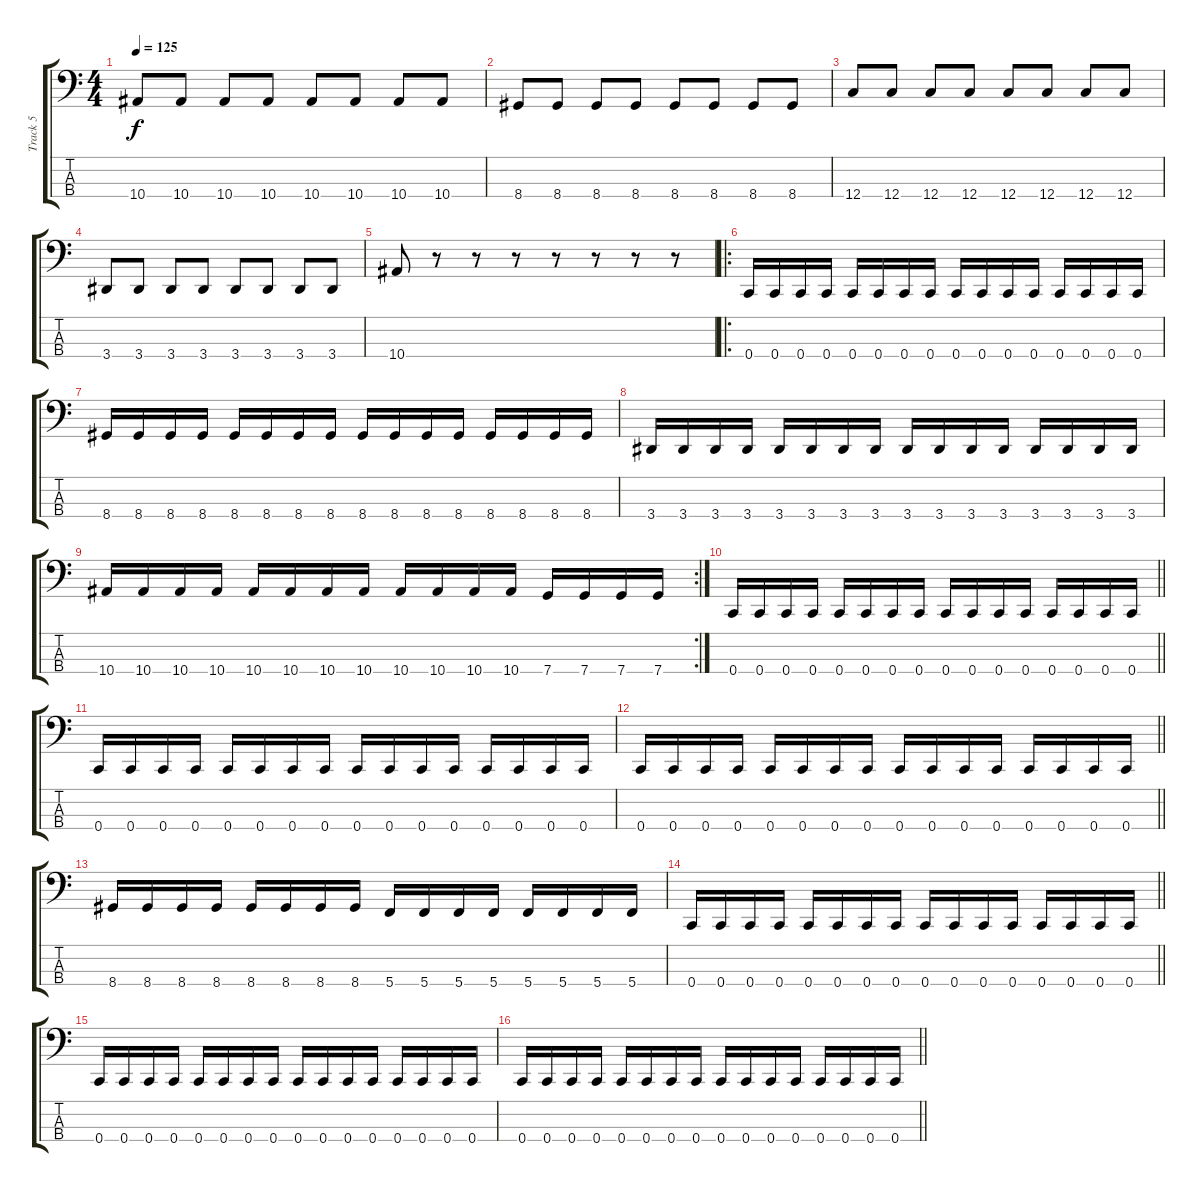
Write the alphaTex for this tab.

\track ("Track 5" "Track 5") {instrument electricbassfinger}
\staff {score tabs}
\tuning (F2 C2 G1 C1) {hide}
\ts (4 4)
\tempo 125
\clef f4
\ks c
10.4.8{dy f} 10.4.8 10.4.8 10.4.8 10.4.8 10.4.8 10.4.8 10.4.8 |
8.4.8 8.4.8 8.4.8 8.4.8 8.4.8 8.4.8 8.4.8 8.4.8 |
12.4.8 12.4.8 12.4.8 12.4.8 12.4.8 12.4.8 12.4.8 12.4.8 |
3.4.8 3.4.8 3.4.8 3.4.8 3.4.8 3.4.8 3.4.8 3.4.8 |
10.4.8 r.8 r.8 r.8 r.8 r.8 r.8 r.8 |
\ro
0.4.16 0.4.16 0.4.16 0.4.16 0.4.16 0.4.16 0.4.16 0.4.16 0.4.16 0.4.16 0.4.16 0.4.16 0.4.16 0.4.16 0.4.16 0.4.16 |
8.4.16 8.4.16 8.4.16 8.4.16 8.4.16 8.4.16 8.4.16 8.4.16 8.4.16 8.4.16 8.4.16 8.4.16 8.4.16 8.4.16 8.4.16 8.4.16 |
3.4.16 3.4.16 3.4.16 3.4.16 3.4.16 3.4.16 3.4.16 3.4.16 3.4.16 3.4.16 3.4.16 3.4.16 3.4.16 3.4.16 3.4.16 3.4.16 |
\rc 2
10.4.16 10.4.16 10.4.16 10.4.16 10.4.16 10.4.16 10.4.16 10.4.16 10.4.16 10.4.16 10.4.16 10.4.16 7.4.16 7.4.16 7.4.16 7.4.16 |
\barLineRight lightlight
0.4.16 0.4.16 0.4.16 0.4.16 0.4.16 0.4.16 0.4.16 0.4.16 0.4.16 0.4.16 0.4.16 0.4.16 0.4.16 0.4.16 0.4.16 0.4.16 |
0.4.16 0.4.16 0.4.16 0.4.16 0.4.16 0.4.16 0.4.16 0.4.16 0.4.16 0.4.16 0.4.16 0.4.16 0.4.16 0.4.16 0.4.16 0.4.16 |
\barLineRight lightlight
0.4.16 0.4.16 0.4.16 0.4.16 0.4.16 0.4.16 0.4.16 0.4.16 0.4.16 0.4.16 0.4.16 0.4.16 0.4.16 0.4.16 0.4.16 0.4.16 |
8.4.16 8.4.16 8.4.16 8.4.16 8.4.16 8.4.16 8.4.16 8.4.16 5.4.16 5.4.16 5.4.16 5.4.16 5.4.16 5.4.16 5.4.16 5.4.16 |
\barLineRight lightlight
0.4.16 0.4.16 0.4.16 0.4.16 0.4.16 0.4.16 0.4.16 0.4.16 0.4.16 0.4.16 0.4.16 0.4.16 0.4.16 0.4.16 0.4.16 0.4.16 |
0.4.16 0.4.16 0.4.16 0.4.16 0.4.16 0.4.16 0.4.16 0.4.16 0.4.16 0.4.16 0.4.16 0.4.16 0.4.16 0.4.16 0.4.16 0.4.16 |
\barLineRight lightlight
0.4.16 0.4.16 0.4.16 0.4.16 0.4.16 0.4.16 0.4.16 0.4.16 0.4.16 0.4.16 0.4.16 0.4.16 0.4.16 0.4.16 0.4.16 0.4.16
